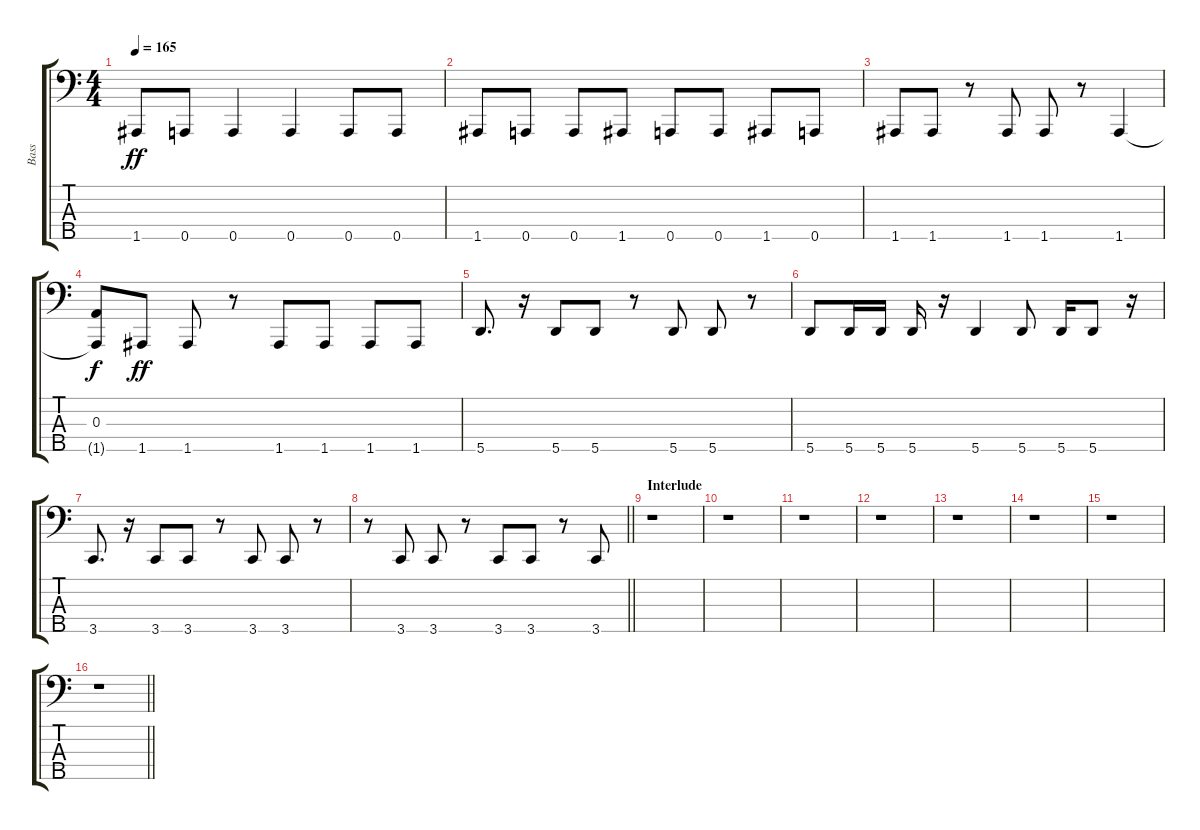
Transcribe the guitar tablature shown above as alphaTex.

\track ("Bass" "Bass") {instrument electricbasspick}
\staff {score tabs}
\tuning (G2 D2 A1 E1 A0) {hide}
\ts (4 4)
\tempo 165
\clef f4
\ks c
1.5.8{dy ff} 0.5.8 0.5.4 0.5.4 0.5.8 0.5.8 |
1.5.8 0.5.8 0.5.8 1.5.8 0.5.8 0.5.8 1.5.8 0.5.8 |
1.5.8 1.5.8 r.8 1.5.8 1.5.8 r.8 1.5.4 |
(0.3 1.5{t}).8{dy f} 1.5.8{dy ff} 1.5.8 r.8 1.5.8 1.5.8 1.5.8 1.5.8 |
5.5.8{d} r.16 5.5.8 5.5.8 r.8 5.5.8 5.5.8 r.8 |
5.5.8 5.5.16 5.5.16 5.5.16 r.16 5.5.4 5.5.8 5.5.16 5.5.8 r.16 |
3.5.8{d} r.16 3.5.8 3.5.8 r.8 3.5.8 3.5.8 r.8 |
\barLineRight lightlight
r.8 3.5.8 3.5.8 r.8 3.5.8 3.5.8 r.8 3.5.8 |
\section ("" "Interlude")
r.1 |
r.1 |
r.1 |
r.1 |
r.1 |
r.1 |
r.1 |
\barLineRight lightlight
r.1
